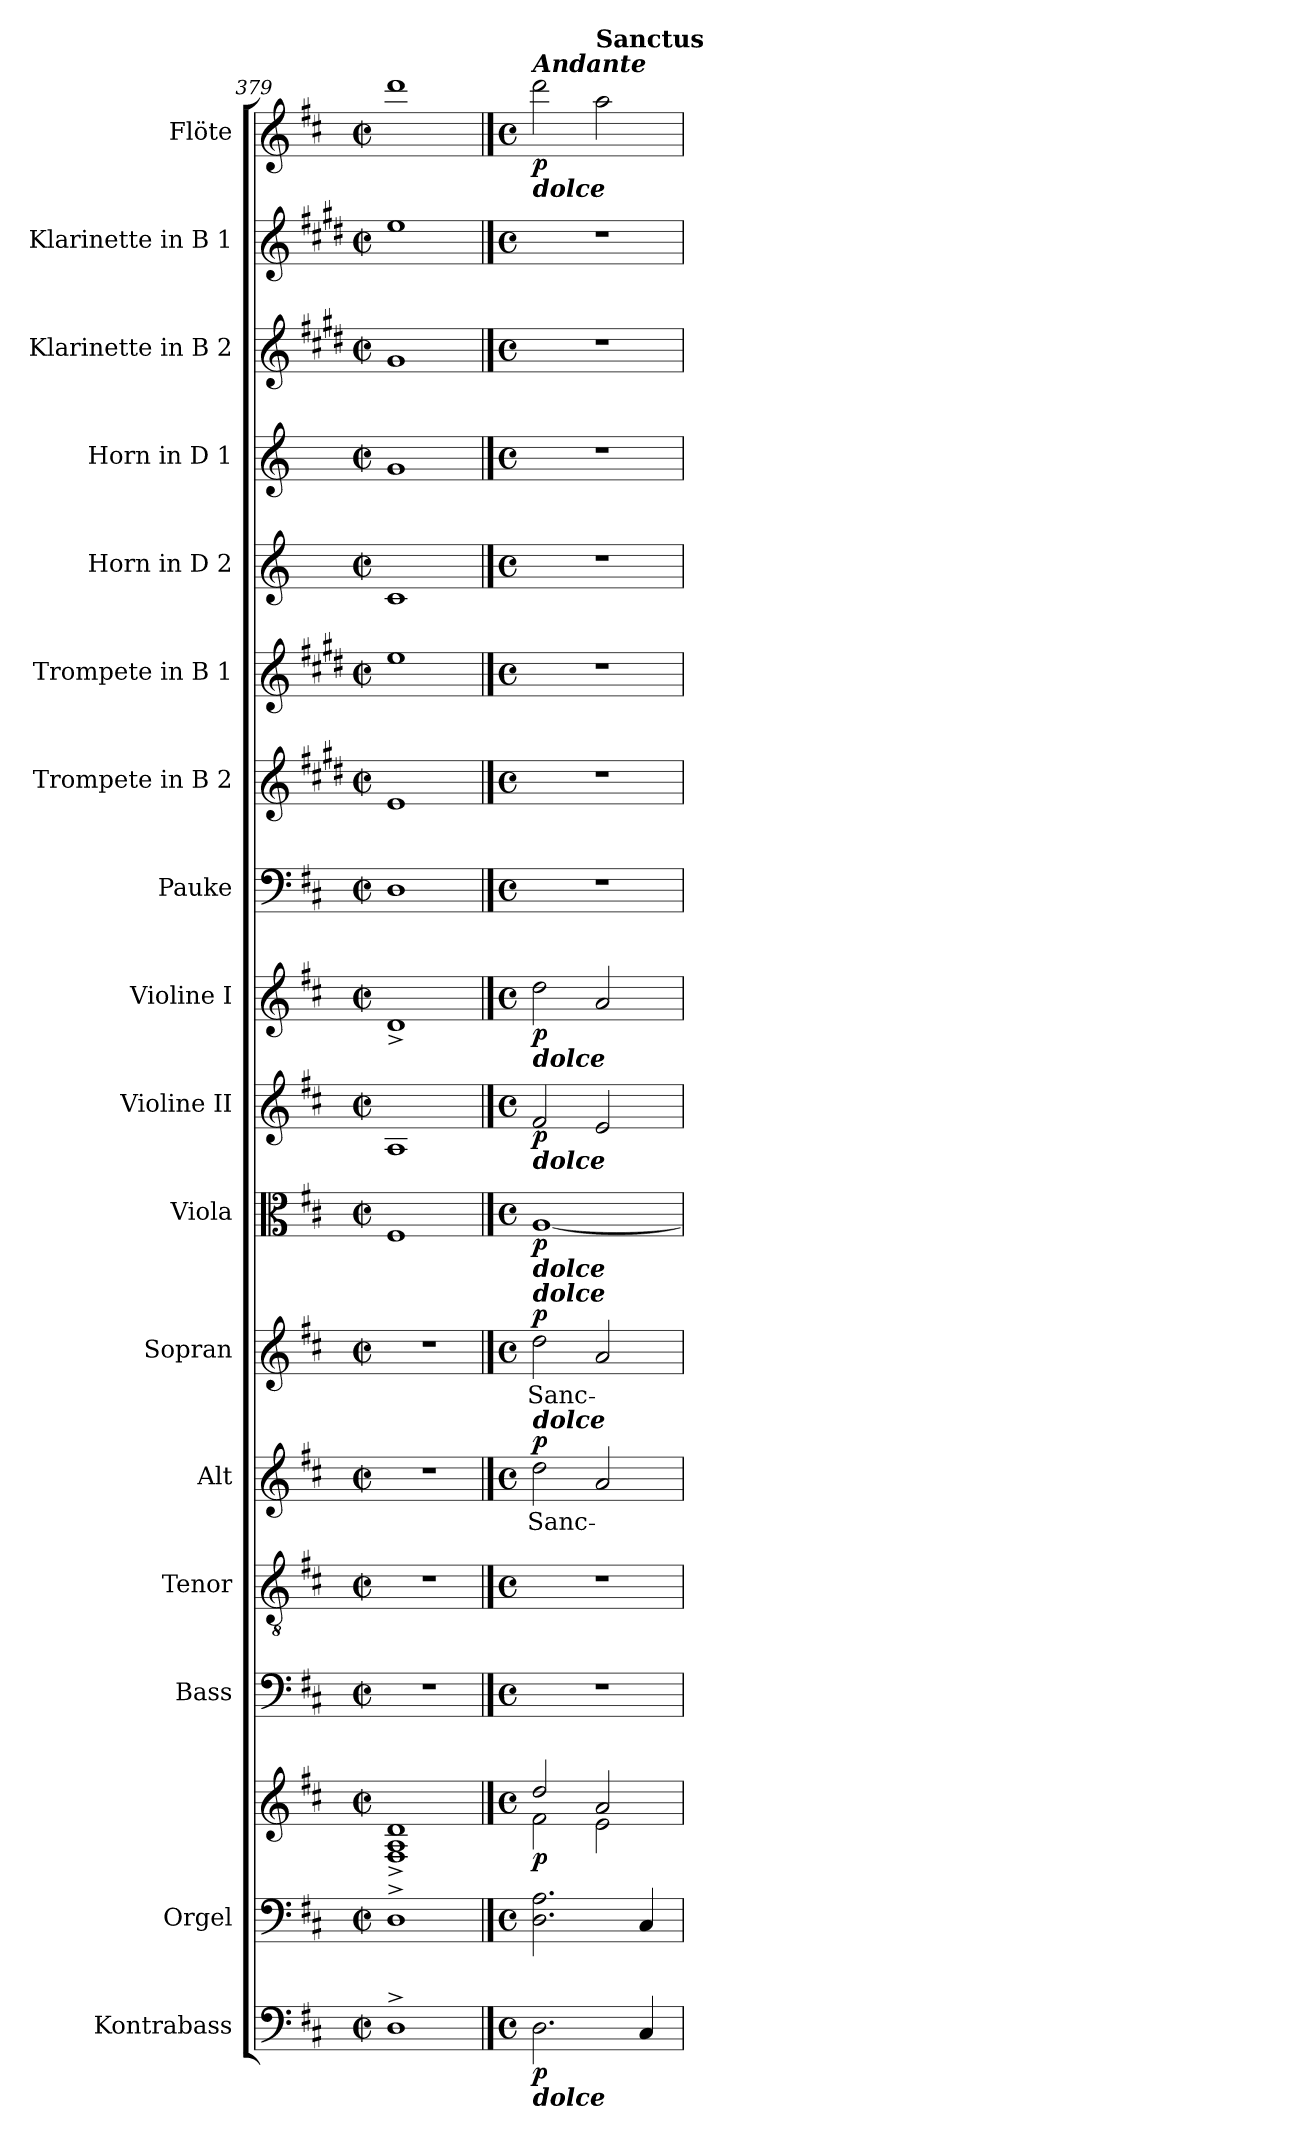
**kern	**dynam	**kern	**kern	**dynam	**kern	**kern	**kern	**text	**dynam	**kern	**text	**dynam	**kern	**dynam	**kern	**dynam	**kern	**dynam	**kern	**kern	**kern	**kern	**kern	**kern	**kern	**kern	**dynam
*part17	*part17	*part16	*part16	*part16	*part15	*part14	*part13	*part13	*part13	*part12	*part12	*part12	*part11	*part11	*part10	*part10	*part9	*part9	*part8	*part7	*part6	*part5	*part4	*part3	*part2	*part1	*part1
*staff18	*staff18	*staff17	*staff16	*staff16/17	*staff15	*staff14	*staff13	*staff13	*staff13	*staff12	*staff12	*staff12	*staff11	*staff11	*staff10	*staff10	*staff9	*staff9	*staff8	*staff7	*staff6	*staff5	*staff4	*staff3	*staff2	*staff1	*staff1
*I"Kontrabass	*	*I"Orgel	*	*	*I"Bass	*I"Tenor	*I"Alt	*	*	*I"Sopran	*	*	*I"Viola	*	*I"Violine II	*	*I"Violine I	*	*I"Pauke	*I"Trompete in B 2	*I"Trompete in B 1	*I"Horn in D 2	*I"Horn in D 1	*I"Klarinette in B 2	*I"Klarinette in B 1	*I"Flöte	*
*I'Kb.	*	*I'Org.	*	*	*I'B	*I'T	*I'A	*	*	*I'S	*	*	*I'Vla.	*	*I'Vl. II	*	*I'Vl. I	*	*I'Pk.	*I'Trp. 2	*I'Trp. 1	*I'Hrn. 2	*I'Hrn. 1	*I'Kl. 2	*I'Kl. 1	*I'Fl.	*
*clefF4	*	*clefF4	*clefG2	*	*clefF4	*clefGv2	*clefG2	*	*	*clefG2	*	*	*clefC3	*	*clefG2	*	*clefG2	*	*clefF4	*clefG2	*clefG2	*clefG2	*clefG2	*clefG2	*clefG2	*clefG2	*
*ITrd7c12	*	*	*	*	*	*	*	*	*	*	*	*	*	*	*	*	*	*	*	*ITrd1c2	*ITrd1c2	*ITrd4c7	*ITrd4c7	*ITrd1c2	*ITrd1c2	*	*
*k[f#c#]	*	*k[f#c#]	*k[f#c#]	*	*k[f#c#]	*k[f#c#]	*k[f#c#]	*	*	*k[f#c#]	*	*	*k[f#c#]	*	*k[f#c#]	*	*k[f#c#]	*	*k[f#c#]	*k[f#c#]	*k[f#c#]	*k[b-]	*k[b-]	*k[f#c#]	*k[f#c#]	*k[f#c#]	*
*D:	*	*D:	*D:	*	*D:	*D:	*D:	*	*	*D:	*	*	*D:	*	*D:	*	*D:	*	*D:	*D:	*D:	*F:	*F:	*D:	*D:	*D:	*
*M2/2	*	*M2/2	*M2/2	*	*M2/2	*M2/2	*M2/2	*	*	*M2/2	*	*	*M2/2	*	*M2/2	*	*M2/2	*	*M2/2	*M2/2	*M2/2	*M2/2	*M2/2	*M2/2	*M2/2	*M2/2	*
*met(c|)	*	*met(c|)	*met(c|)	*	*met(c|)	*met(c|)	*met(c|)	*	*	*met(c|)	*	*	*met(c|)	*	*met(c|)	*	*met(c|)	*	*met(c|)	*met(c|)	*met(c|)	*met(c|)	*met(c|)	*met(c|)	*met(c|)	*met(c|)	*
=379	=379	=379	=379	=379	=379	=379	=379	=379	=379	=379	=379	=379	=379	=379	=379	=379	=379	=379	=379	=379	=379	=379	=379	=379	=379	=379	=379
1DD^>	.	1D^>	1F#^< 1A^< 1d^<	.	1r	1r	1r	.	.	1r	.	.	1F#	.	1A	.	1d^<	.	1D	1d	1dd	1F	1c	1f#	1dd	1ddd	.
!!LO:PB:g=z
==380	==380	==380	==380	==380	==380	==380	==380	==380	==380	==380	==380	==380	==380	==380	==380	==380	==380	==380	==380	==380	==380	==380	==380	==380	==380	==380	==380
*M4/4	*	*M4/4	*M4/4	*	*M4/4	*M4/4	*M4/4	*	*	*M4/4	*	*	*M4/4	*	*M4/4	*	*M4/4	*	*M4/4	*M4/4	*M4/4	*M4/4	*M4/4	*M4/4	*M4/4	*M4/4	*
*met(c)	*	*met(c)	*met(c)	*	*met(c)	*met(c)	*met(c)	*	*	*met(c)	*	*	*met(c)	*	*met(c)	*	*met(c)	*	*met(c)	*met(c)	*met(c)	*met(c)	*met(c)	*met(c)	*met(c)	*met(c)	*
*	*	*	*^	*	*	*	*	*	*	*	*	*	*	*	*	*	*	*	*	*	*	*	*	*	*	*	*
!	!	!	!	!	!	!	!	!	!	!	!	!	!	!	!	!	!	!	!	!	!	!	!	!	!	!	!LO:TX:b:Bi:t=dolce	!
!	!	!	!	!	!	!	!	!	!	!	!	!	!	!	!	!	!	!	!	!	!	!	!	!	!	!	!LO:TX:a:Bi:t=Andante	!
!	!	!	!	!	!	!	!	!	!	!	!	!	!	!	!	!	!	!LO:TX:b:Bi:t=dolce	!	!	!	!	!	!	!	!	!	!
!	!	!	!	!	!	!	!	!	!	!	!	!	!	!	!	!LO:TX:b:Bi:t=dolce	!	!	!	!	!	!	!	!	!	!	!	!
!	!	!	!	!	!	!	!	!	!	!	!	!	!	!LO:TX:b:Bi:t=dolce	!	!	!	!	!	!	!	!	!	!	!	!	!	!
!	!	!	!	!	!	!	!	!	!	!	!LO:TX:a:Bi:t=dolce	!	!	!	!	!	!	!	!	!	!	!	!	!	!	!	!	!
!	!	!	!	!	!	!	!	!LO:TX:a:Bi:t=dolce	!	!	!	!	!	!	!	!	!	!	!	!	!	!	!	!	!	!	!	!
!LO:TX:b:Bi:t=dolce	!	!	!	!	!	!	!	!	!	!	!	!	!	!	!	!	!	!	!	!	!	!	!	!	!	!	!	!
!	!LO:DY:b	!	!	!	!LO:DY:b	!	!	!	!LO:LY:b	!LO:DY:a	!	!LO:LY:b	!LO:DY:a	!	!LO:DY:b	!	!LO:DY:b	!	!LO:DY:b	!	!	!	!	!	!	!	!	!LO:DY:b
2.DD\	p	2.D\ 2.A\	2dd/	2f#\	p	1r	1r	2dd\	Sanc-	p	2dd\	Sanc-	p	[1A	p	2f#/	p	2dd\	p	1r	1r	1r	1r	1r	1r	1r	2ddd\	p
!	!	!	!	!	!	!	!	!	!	!	!	!	!	!	!	!	!	!	!	!	!	!	!	!	!	!	!LO:TX:a:B:t=Sanctus	!
.	.	.	2a/	2e\	.	.	.	2a/	.	.	2a/	.	.	.	.	2e/	.	2a/	.	.	.	.	.	.	.	.	2aa\	.
4CC#/	.	4C#/	.	.	.	.	.	.	.	.	.	.	.	.	.	.	.	.	.	.	.	.	.	.	.	.	.	.
*	*	*	*v	*v	*	*	*	*	*	*	*	*	*	*	*	*	*	*	*	*	*	*	*	*	*	*	*	*
=	=	=	=	=	=	=	=	=	=	=	=	=	=	=	=	=	=	=	=	=	=	=	=	=	=	=	=
*-	*-	*-	*-	*-	*-	*-	*-	*-	*-	*-	*-	*-	*-	*-	*-	*-	*-	*-	*-	*-	*-	*-	*-	*-	*-	*-	*-
